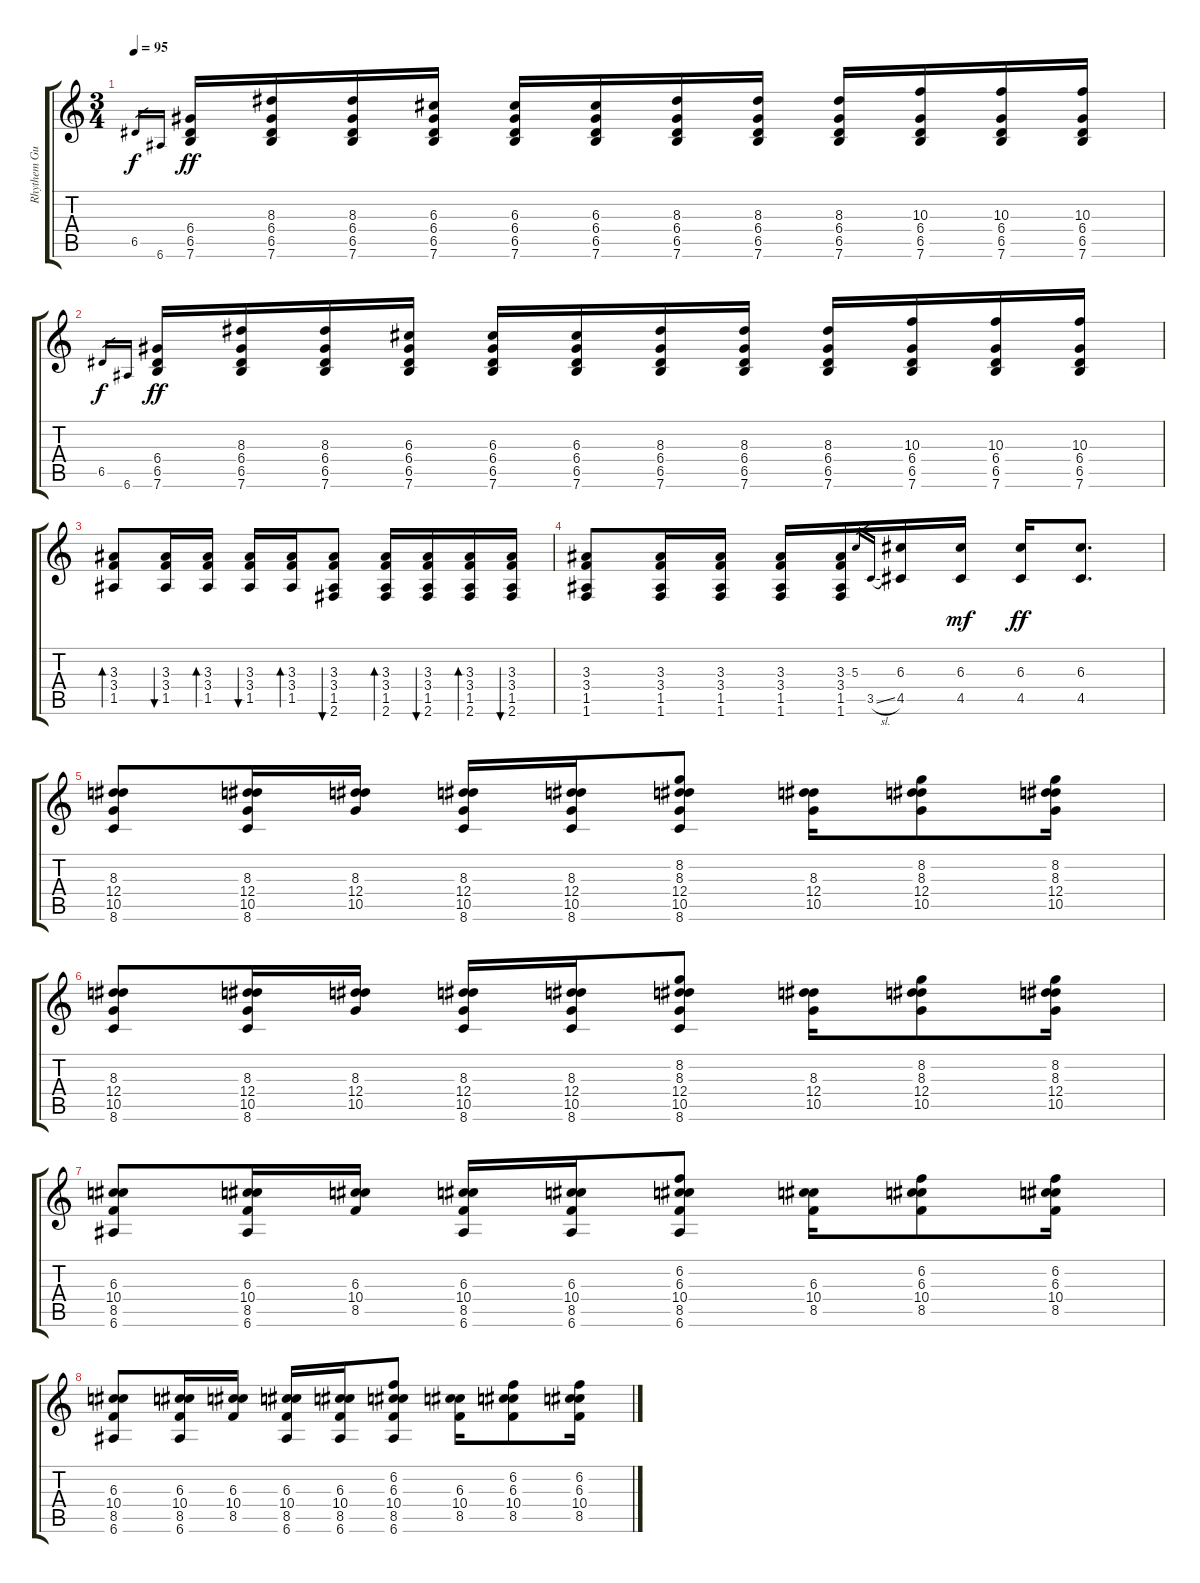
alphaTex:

\track ("Rhythem Guitar" "Rhythem Gu") {instrument overdrivenguitar}
\staff {score tabs}
\tuning (E4 B3 G3 D3 A2 E2) {hide}
\ts (3 4)
\tempo 95
\clef g2
\ks c
6.5.16{gr dy f} 6.6.16{gr} (6.4 6.5 7.6).16{dy ff} (8.3 6.4 6.5 7.6).16 (8.3 6.4 6.5 7.6).16 (6.3 6.4 6.5 7.6).16 (6.3 6.4 6.5 7.6).16 (6.3 6.4 6.5 7.6).16 (8.3 6.4 6.5 7.6).16 (8.3 6.4 6.5 7.6).16 (8.3 6.4 6.5 7.6).16 (10.3 6.4 6.5 7.6).16 (10.3 6.4 6.5 7.6).16 (10.3 6.4 6.5 7.6).16 |
6.5.16{gr dy f} 6.6.16{gr} (6.4 6.5 7.6).16{dy ff} (8.3 6.4 6.5 7.6).16 (8.3 6.4 6.5 7.6).16 (6.3 6.4 6.5 7.6).16 (6.3 6.4 6.5 7.6).16 (6.3 6.4 6.5 7.6).16 (8.3 6.4 6.5 7.6).16 (8.3 6.4 6.5 7.6).16 (8.3 6.4 6.5 7.6).16 (10.3 6.4 6.5 7.6).16 (10.3 6.4 6.5 7.6).16 (10.3 6.4 6.5 7.6).16 |
(3.3 3.4 1.5).8{bd 60} (3.3 3.4 1.5).16{bu 60} (3.3 3.4 1.5).16{bd 60} (3.3 3.4 1.5).16{bu 60} (3.3 3.4 1.5).16{bd 60} (3.3 3.4 1.5 2.6).8{bu 60} (3.3 3.4 1.5 2.6).16{bd 60} (3.3 3.4 1.5 2.6).16{bu 60} (3.3 3.4 1.5 2.6).16{bd 60} (3.3 3.4 1.5 2.6).16{bu 60} |
(3.3 3.4 1.5 1.6).8 (3.3 3.4 1.5 1.6).16 (3.3 3.4 1.5 1.6).16 (3.3 3.4 1.5 1.6).16 (3.3 3.4 1.5 1.6).16 5.3.16{gr} 3.5{sl}.16{gr} (6.3 4.5).16 (6.3 4.5).16{dy mf} (6.3 4.5).16{dy ff} (6.3 4.5).8{d} |
(8.3 12.4 10.5 8.6).8 (8.3 12.4 10.5 8.6).16 (8.3 12.4 10.5).16 (8.3 12.4 10.5 8.6).16 (8.3 12.4 10.5 8.6).16 (8.2 8.3 12.4 10.5 8.6).8 (8.3 12.4 10.5).16 (8.2 8.3 12.4 10.5).8 (8.2 8.3 12.4 10.5).16 |
(8.3 12.4 10.5 8.6).8 (8.3 12.4 10.5 8.6).16 (8.3 12.4 10.5).16 (8.3 12.4 10.5 8.6).16 (8.3 12.4 10.5 8.6).16 (8.2 8.3 12.4 10.5 8.6).8 (8.3 12.4 10.5).16 (8.2 8.3 12.4 10.5).8 (8.2 8.3 12.4 10.5).16 |
(6.3 10.4 8.5 6.6).8 (6.3 10.4 8.5 6.6).16 (6.3 10.4 8.5).16 (6.3 10.4 8.5 6.6).16 (6.3 10.4 8.5 6.6).16 (6.2 6.3 10.4 8.5 6.6).8 (6.3 10.4 8.5).16 (6.2 6.3 10.4 8.5).8 (6.2 6.3 10.4 8.5).16 |
(6.3 10.4 8.5 6.6).8 (6.3 10.4 8.5 6.6).16 (6.3 10.4 8.5).16 (6.3 10.4 8.5 6.6).16 (6.3 10.4 8.5 6.6).16 (6.2 6.3 10.4 8.5 6.6).8 (6.3 10.4 8.5).16 (6.2 6.3 10.4 8.5).8 (6.2 6.3 10.4 8.5).16
